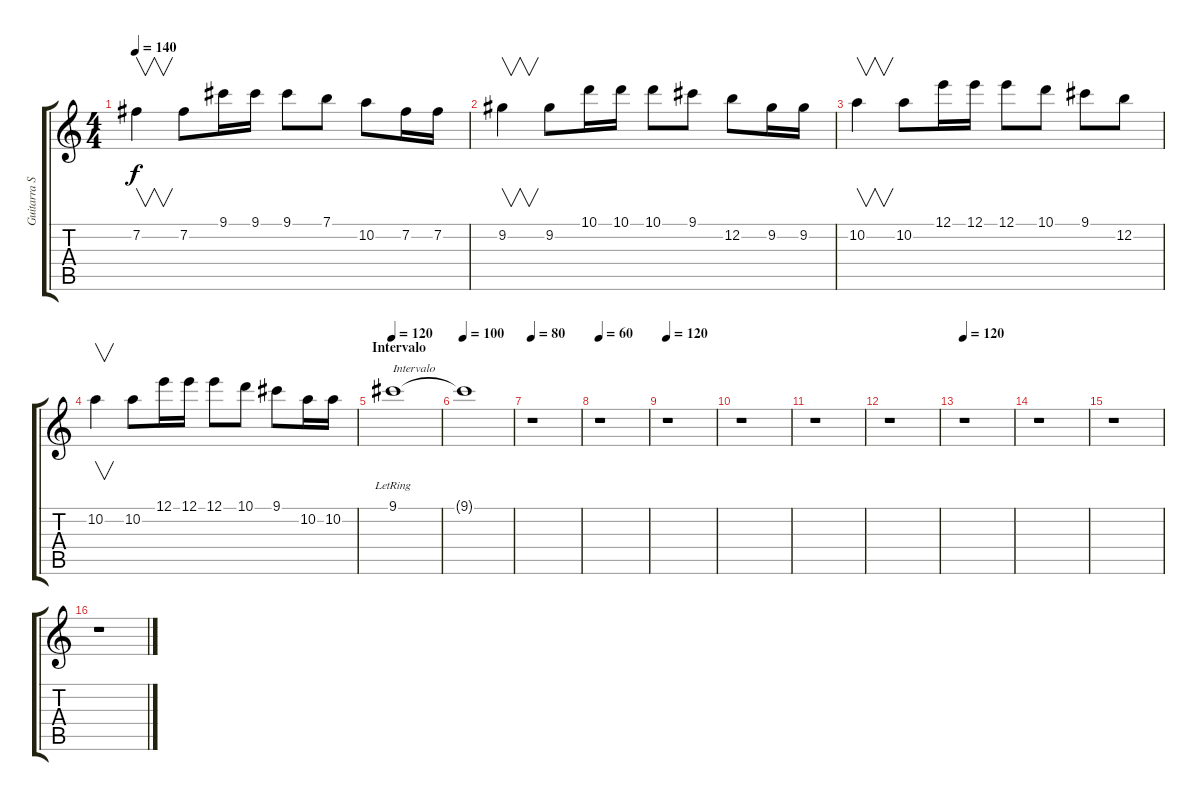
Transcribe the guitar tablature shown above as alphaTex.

\track ("Guitarra Solo" "Guitarra S") {instrument distortionguitar}
\staff {score tabs}
\tuning (E4 B3 G3 D3 A2 E2) {hide}
\ts (4 4)
\tempo 140
\clef g2
\ks c
7.2.4{v dy f} 7.2.8 9.1.16 9.1.16 9.1.8 7.1.8 10.2.8 7.2.16 7.2.16 |
9.2.4{v} 9.2.8 10.1.16 10.1.16 10.1.8 9.1.8 12.2.8 9.2.16 9.2.16 |
10.2.4{v} 10.2.8 12.1.16 12.1.16 12.1.8 10.1.8 9.1.8 12.2.8 |
10.2.4{v} 10.2.8 12.1.16 12.1.16 12.1.8 10.1.8 9.1.8 10.2.16 10.2.16 |
\section ("" "Intervalo")
\tempo 120
9.1{lr}.1{txt "Intervalo" volume 0} |
\tempo 100
9.1{t}.1 |
\tempo 80
r.1 |
\tempo 60
r.1 |
\tempo 120
r.1 |
r.1 |
r.1 |
r.1 |
\tempo 120
r.1 |
r.1 |
r.1 |
r.1
